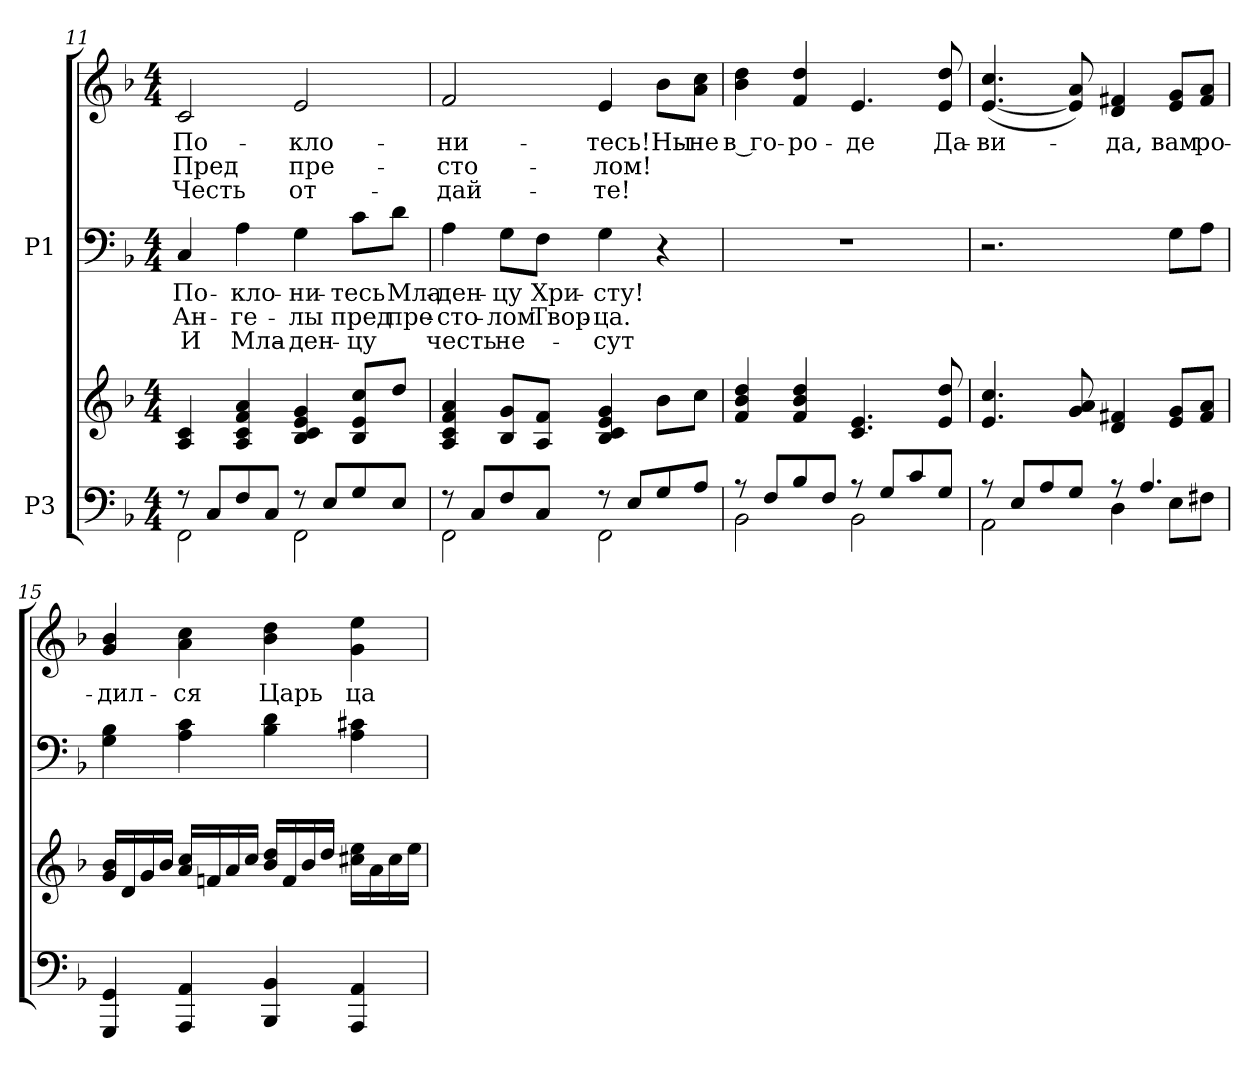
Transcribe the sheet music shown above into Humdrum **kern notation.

**kern	**kern	**kern	**text	**text	**text	**kern	**text	**text	**text
*part2	*part2	*part1	*part1	*part1	*part1	*part1	*part1	*part1	*part1
*staff4	*staff3	*staff2	*staff2	*staff2	*staff2	*staff1	*staff1	*staff1	*staff1
*I"P3	*	*I"P1	*	*	*	*	*	*	*
*clefF4	*clefG2	*clefF4	*	*	*	*clefG2	*	*	*
*k[b-]	*k[b-]	*k[b-]	*	*	*	*k[b-]	*	*	*
*F:	*F:	*F:	*	*	*	*F:	*	*	*
*M4/4	*M4/4	*M4/4	*	*	*	*M4/4	*	*	*
=11	=11	=11	=11	=11	=11	=11	=11	=11	=11
*^	*	*	*	*	*	*	*	*	*
!	!	!	!	!LO:LY:a:color=#000000	!LO:LY:a:color=#000000	!LO:LY:a:color=#000000	!	!	!	!
!	!	!	!	!	!	!	!	!LO:LY:b:color=#000000	!LO:LY:b:color=#000000	!LO:LY:b:color=#000000
8r	2FFi\	4Ai/ 4ci	4Ci/	По-	Ан-	И	2ci/	По-	Пред	Честь
8Ci/L	.	.	.	.	.	.	.	.	.	.
!	!	!	!	!LO:LY:a:color=#000000	!LO:LY:a:color=#000000	!LO:LY:a:color=#000000	!	!	!	!
8Fi/	.	4Ai/ 4ci 4fi 4ai	4Ai\	-кло-	-ге-	Мла-	.	.	.	.
8Ci/J	.	.	.	.	.	.	.	.	.	.
!	!	!	!	!LO:LY:a:color=#000000	!LO:LY:a:color=#000000	!LO:LY:a:color=#000000	!	!	!	!
!	!	!	!	!	!	!	!	!LO:LY:b:color=#000000	!LO:LY:b:color=#000000	!LO:LY:b:color=#000000
8r	2FFi\	4B-i/ 4ci 4ei 4gi	4Gi\	-ни-	-лы	-ден-	2ei/	-кло-	пре-	от-
8Ei/L	.	.	.	.	.	.	.	.	.	.
!	!	!	!	!LO:LY:a:color=#000000	!LO:LY:a:color=#000000	!LO:LY:a:color=#000000	!	!	!	!
8Gi/	.	8B-i/ 8ei 8cciL	8ci\L	-тесь	пред	-цу	.	.	.	.
!	!	!	!	!LO:LY:a:color=#000000	!LO:LY:a:color=#000000	!	!	!	!	!
8Ei/J	.	8ddi/J	8di\J	Мла-	пре-	.	.	.	.	.
!!LO:PB:g=z
=12	=12	=12	=12	=12	=12	=12	=12	=12	=12	=12
!	!	!	!	!LO:LY:a:color=#000000	!LO:LY:a:color=#000000	!LO:LY:a:color=#000000	!	!	!	!
!	!	!	!	!	!	!	!	!LO:LY:b:color=#000000	!LO:LY:b:color=#000000	!LO:LY:b:color=#000000
8r	2FFi\	4Ai/ 4ci 4fi 4ai	4Ai\	-ден-	-сто-	честь	2fi/	-ни-	-сто-	-дай-
8Ci/L	.	.	.	.	.	.	.	.	.	.
!	!	!	!	!LO:LY:a:color=#000000	!LO:LY:a:color=#000000	!LO:LY:a:color=#000000	!	!	!	!
8Fi/	.	8B-i/ 8giL	8Gi\L	-цу	-лом	не-	.	.	.	.
!	!	!	!	!LO:LY:a:color=#000000	!LO:LY:a:color=#000000	!	!	!	!	!
8Ci/J	.	8Ai/ 8fiJ	8Fi\J	Хри-	Твор-	.	.	.	.	.
!	!	!	!	!LO:LY:a:color=#000000	!LO:LY:a:color=#000000	!LO:LY:a:color=#000000	!	!	!	!
!	!	!	!	!	!	!	!	!LO:LY:b:color=#000000	!LO:LY:b:color=#000000	!LO:LY:b:color=#000000
8r	2FFi\	4B-i/ 4ci 4ei 4gi	4Gi\	-сту!	-ца.	-сут	4ei/	-тесь!	-лом!	-те!
8Ei/L	.	.	.	.	.	.	.	.	.	.
!	!	!	!	!	!	!	!	!LO:LY:b:color=#000000	!	!
8Gi/	.	8b-i\L	4r	.	.	.	8b-i\L	Ны-	.	.
!	!	!	!	!	!	!	!	!LO:LY:b:color=#000000	!	!
8Ai/J	.	8cci\J	.	.	.	.	8ai\ 8cciJ	-не	.	.
=13	=13	=13	=13	=13	=13	=13	=13	=13	=13	=13
!	!	!	!	!	!	!	!	!LO:LY:b:color=#000000	!	!
8r	2BB-i\	4fi/ 4b-i 4ddi	1r	.	.	.	4b-i\ 4ddi	в го-	.	.
8Fi/L	.	.	.	.	.	.	.	.	.	.
!	!	!	!	!	!	!	!	!LO:LY:b:color=#000000	!	!
8B-i/	.	4fi/ 4b-i 4ddi	.	.	.	.	4fi/ 4ddi	-ро-	.	.
8Fi/J	.	.	.	.	.	.	.	.	.	.
!	!	!	!	!	!	!	!	!LO:LY:b:color=#000000	!	!
8r	2BB-i\	4.ci/ 4.ei	.	.	.	.	4.ei/	-де	.	.
8Gi/L	.	.	.	.	.	.	.	.	.	.
8ci/	.	.	.	.	.	.	.	.	.	.
!	!	!	!	!	!	!	!	!LO:LY:b:color=#000000	!	!
8Gi/J	.	8ei/ 8ddi	.	.	.	.	8ei/ 8ddi	Да-	.	.
=14	=14	=14	=14	=14	=14	=14	=14	=14	=14	=14
!	!	!	!	!	!	!	!	!LO:LY:b:color=#000000	!	!
8r	2AAi\	4.ei/ 4.cci	2.r	.	.	.	([<4.ei/ 4.cci	-ви-	.	.
8Ei/L	.	.	.	.	.	.	.	.	.	.
8Ai/	.	.	.	.	.	.	.	.	.	.
8Gi/J	.	8gi/ 8ai	.	.	.	.	8ei/] 8ai)	.	.	.
!	!	!	!	!	!	!	!	!LO:LY:b:color=#000000	!	!
8r	4Di\	4di/ 4f#Xi	.	.	.	.	4di/ 4f#Xi	-да,	.	.
4.Ai/	.	.	.	.	.	.	.	.	.	.
!	!	!	!	!	!	!	!	!LO:LY:b:color=#000000	!	!
.	8Ei\L	8ei/ 8giL	8Gi\L	.	.	.	8ei/ 8giL	вам	.	.
!	!	!	!	!	!	!	!	!LO:LY:b:color=#000000	!	!
.	8F#Xi\J	8f#i/ 8aiJ	8Ai\J	.	.	.	8f#i/ 8aiJ	ро-	.	.
*v	*v	*	*	*	*	*	*	*	*	*
!!LO:LB:g=z
=15	=15	=15	=15	=15	=15	=15	=15	=15	=15
*^	*	*	*	*	*	*	*	*	*
!	!	!	!	!	!	!	!	!LO:LY:b:color=#000000	!	!
*v	*v	*	*	*	*	*	*	*	*	*
4GGGi/ 4GGi	16gi/ 16b-iLL	4Gi\ 4B-i	.	.	.	4gi/ 4b-i	-дил-	.	.
.	16di/	.	.	.	.	.	.	.	.
.	16gi/	.	.	.	.	.	.	.	.
.	16b-i/JJ	.	.	.	.	.	.	.	.
!	!	!	!	!	!	!	!LO:LY:b:color=#000000	!	!
4AAAi/ 4AAi	16ai/ 16cciLL	4Ai\ 4ci	.	.	.	4ai\ 4cci	-ся	.	.
.	16fni/	.	.	.	.	.	.	.	.
.	16ai/	.	.	.	.	.	.	.	.
.	16cci/JJ	.	.	.	.	.	.	.	.
!	!	!	!	!	!	!	!LO:LY:b:color=#000000	!	!
4BBB-i/ 4BB-i	16b-i/ 16ddiLL	4B-i\ 4di	.	.	.	4b-i\ 4ddi	Царь	.	.
.	16fi/	.	.	.	.	.	.	.	.
.	16b-i/	.	.	.	.	.	.	.	.
.	16ddi/JJ	.	.	.	.	.	.	.	.
!	!	!	!	!	!	!	!LO:LY:b:color=#000000	!	!
4AAAi/ 4AAi	16cc#Xi\ 16eeiLL	4Ai\ 4c#Xi	.	.	.	4gi\ 4eei	ца-	.	.
.	16ai\	.	.	.	.	.	.	.	.
.	16cc#i\	.	.	.	.	.	.	.	.
.	16eei\JJ	.	.	.	.	.	.	.	.
=	=	=	=	=	=	=	=	=	=
*-	*-	*-	*-	*-	*-	*-	*-	*-	*-
